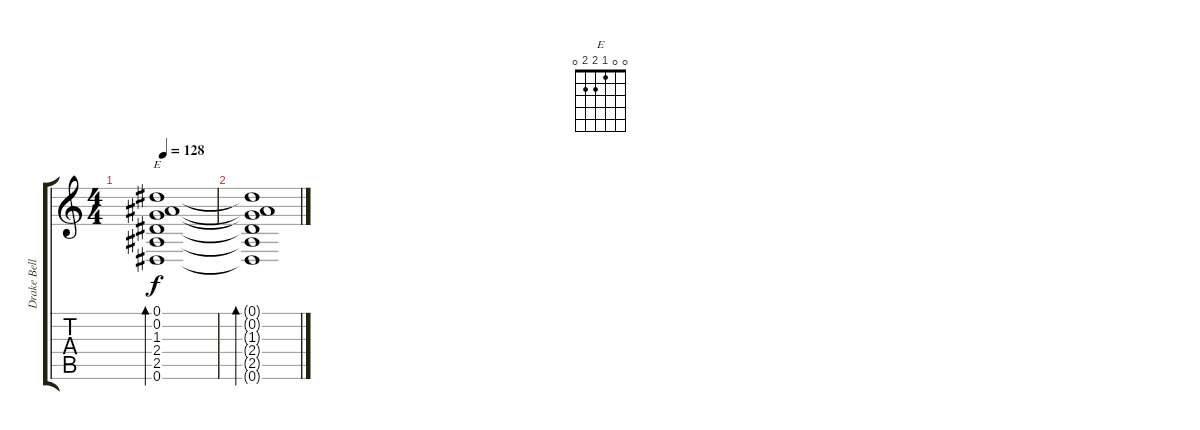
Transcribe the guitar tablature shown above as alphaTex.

\track ("Drake Bell" "Drake Bell") {instrument overdrivenguitar}
\staff {score tabs}
\tuning (Eb4 Bb3 Gb3 Db3 Ab2 Eb2) {hide}
\chord ("E" 0 0 1 2 2 0)
\ts (4 4)
\tempo 128
\clef g2
\ks c
(0.1{t} 0.2{t} 1.3{t} 2.4{t} 2.5{t} 0.6{t}).1{bd 60 ch "E" dy f} |
(0.1{t} 0.2{t} 1.3{t} 2.4{t} 2.5{t} 0.6{t}).1{bd 60}
